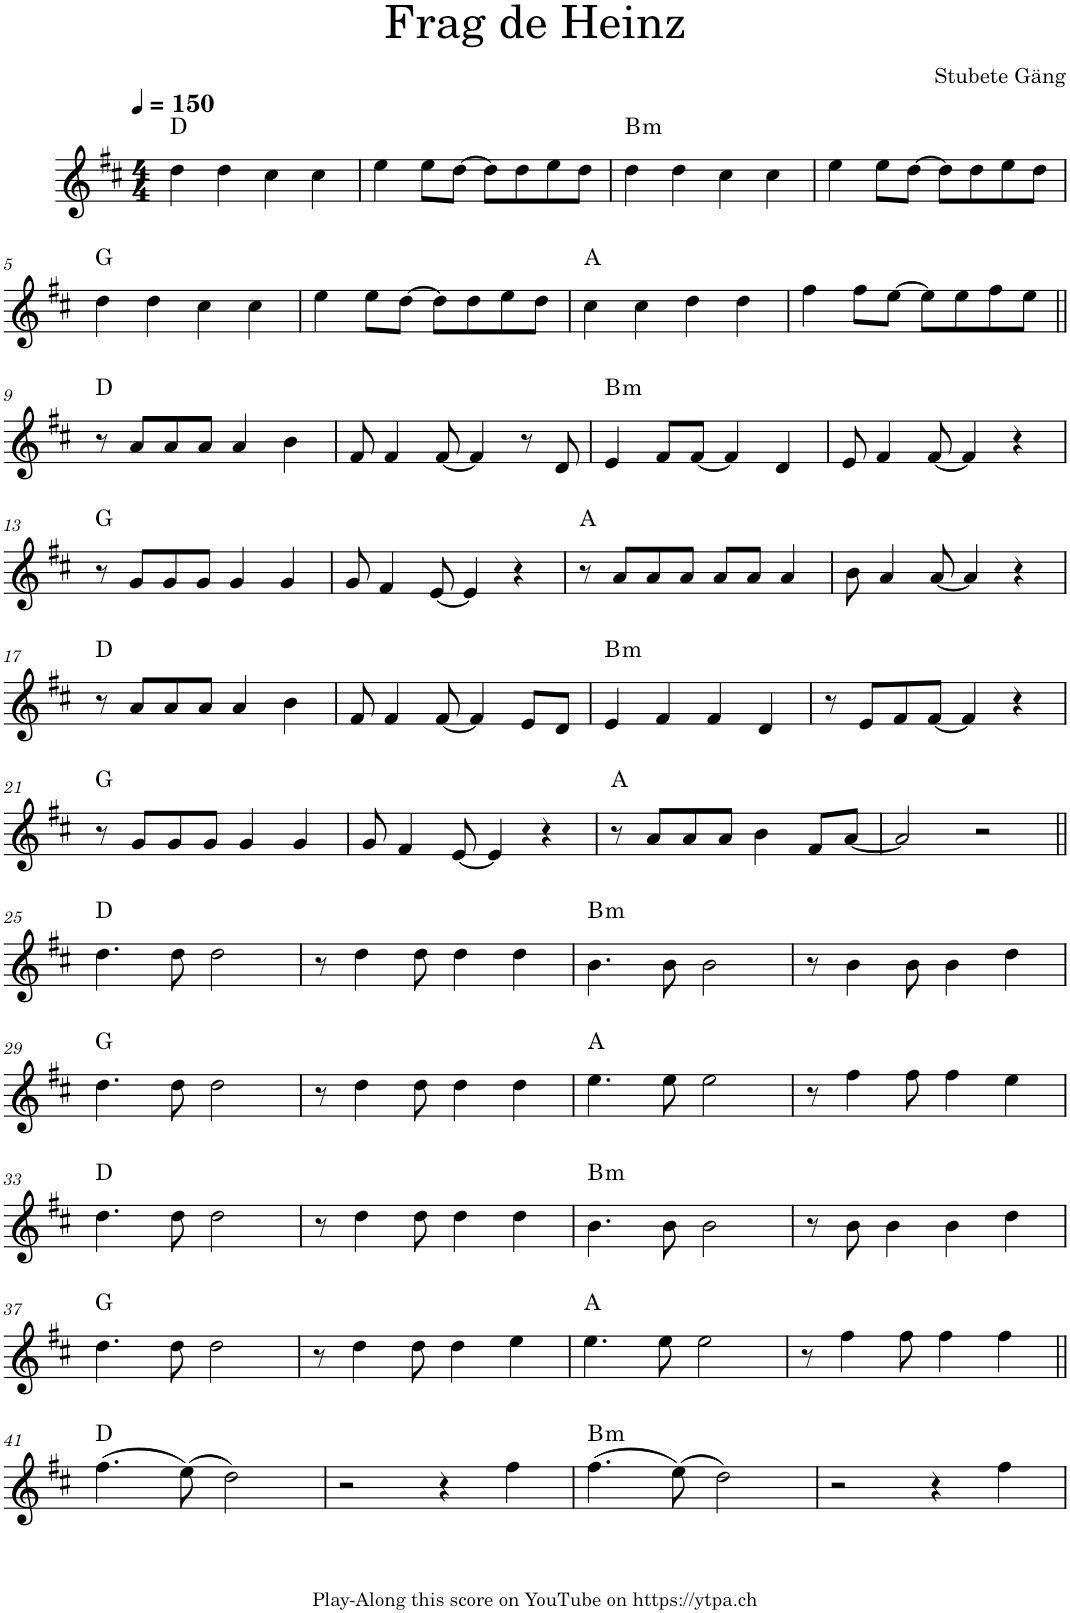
**kern	**harte
*part1	*part1
*staff1	*
*I"Piano	*
*I'Pno.	*
*clefG2	*
*k[f#c#]	*
*M4/4	*
*MM150	*
=1	=1
4dd\	D:maj
4dd\	.
4cc#\	.
4cc#\	.
=2	=2
4ee\	.
8ee\L	.
[8dd\J	.
8dd\L]	.
8dd\	.
8ee\	.
8dd\J	.
=3	=3
!	!LO:H:kt=m
4dd\	B:min
4dd\	.
4cc#\	.
4cc#\	.
=4	=4
4ee\	.
8ee\L	.
[8dd\J	.
8dd\L]	.
8dd\	.
8ee\	.
8dd\J	.
!!LO:LB:g=z
=5	=5
4dd\	G:maj
4dd\	.
4cc#\	.
4cc#\	.
=6	=6
4ee\	.
8ee\L	.
[8dd\J	.
8dd\L]	.
8dd\	.
8ee\	.
8dd\J	.
=7	=7
4cc#\	A:maj
4cc#\	.
4dd\	.
4dd\	.
=8	=8
4ff#\	.
8ff#\L	.
[8ee\J	.
8ee\L]	.
8ee\	.
8ff#\	.
8ee\J	.
!!LO:LB:g=z
=9||	=9||
8r	D:maj
8a/L	.
8a/	.
8a/J	.
4a/	.
4b\	.
=10	=10
8f#/	.
4f#/	.
[8f#/	.
4f#/]	.
8r	.
8d/	.
=11	=11
!	!LO:H:kt=m
4e/	B:min
8f#/L	.
[8f#/J	.
4f#/]	.
4d/	.
=12	=12
8e/	.
4f#/	.
[8f#/	.
4f#/]	.
4r	.
!!LO:LB:g=z
=13	=13
8r	G:maj
8g/L	.
8g/	.
8g/J	.
4g/	.
4g/	.
=14	=14
8g/	.
4f#/	.
[8e/	.
4e/]	.
4r	.
=15	=15
8r	A:maj
8a/L	.
8a/	.
8a/J	.
8a/L	.
8a/J	.
4a/	.
=16	=16
8b\	.
4a/	.
[8a/	.
4a/]	.
4r	.
!!LO:LB:g=z
=17	=17
8r	D:maj
8a/L	.
8a/	.
8a/J	.
4a/	.
4b\	.
=18	=18
8f#/	.
4f#/	.
[8f#/	.
4f#/]	.
8e/L	.
8d/J	.
=19	=19
!	!LO:H:kt=m
4e/	B:min
4f#/	.
4f#/	.
4d/	.
=20	=20
8r	.
8e/L	.
8f#/	.
[8f#/J	.
4f#/]	.
4r	.
!!LO:LB:g=z
=21	=21
8r	G:maj
8g/L	.
8g/	.
8g/J	.
4g/	.
4g/	.
=22	=22
8g/	.
4f#/	.
[8e/	.
4e/]	.
4r	.
=23	=23
8r	A:maj
8a/L	.
8a/	.
8a/J	.
4b\	.
8f#/L	.
[8a/J	.
=24	=24
2a/]	.
2r	.
!!LO:LB:g=z
=25||	=25||
4.dd\	D:maj
8dd\	.
2dd\	.
=26	=26
8r	.
4dd\	.
8dd\	.
4dd\	.
4dd\	.
=27	=27
!	!LO:H:kt=m
4.b\	B:min
8b\	.
2b\	.
=28	=28
8r	.
4b\	.
8b\	.
4b\	.
4dd\	.
!!LO:LB:g=z
=29	=29
4.dd\	G:maj
8dd\	.
2dd\	.
=30	=30
8r	.
4dd\	.
8dd\	.
4dd\	.
4dd\	.
=31	=31
4.ee\	A:maj
8ee\	.
2ee\	.
=32	=32
8r	.
4ff#\	.
8ff#\	.
4ff#\	.
4ee\	.
!!LO:LB:g=z
=33	=33
4.dd\	D:maj
8dd\	.
2dd\	.
=34	=34
8r	.
4dd\	.
8dd\	.
4dd\	.
4dd\	.
=35	=35
!	!LO:H:kt=m
4.b\	B:min
8b\	.
2b\	.
=36	=36
8r	.
8b\	.
4b\	.
4b\	.
4dd\	.
!!LO:LB:g=z
=37	=37
4.dd\	G:maj
8dd\	.
2dd\	.
=38	=38
8r	.
4dd\	.
8dd\	.
4dd\	.
4ee\	.
=39	=39
4.ee\	A:maj
8ee\	.
2ee\	.
=40	=40
8r	.
4ff#\	.
8ff#\	.
4ff#\	.
4ff#\	.
!!LO:LB:g=z
=41||	=41||
(4.ff#\	D:maj
(8ee\)	.
2dd\)	.
=42	=42
2r	.
4r	.
4ff#\	.
=43	=43
!	!LO:H:kt=m
(4.ff#\	B:min
(8ee\)	.
2dd\)	.
=44	=44
2r	.
4r	.
4ff#\	.
=	=
*-	*-
